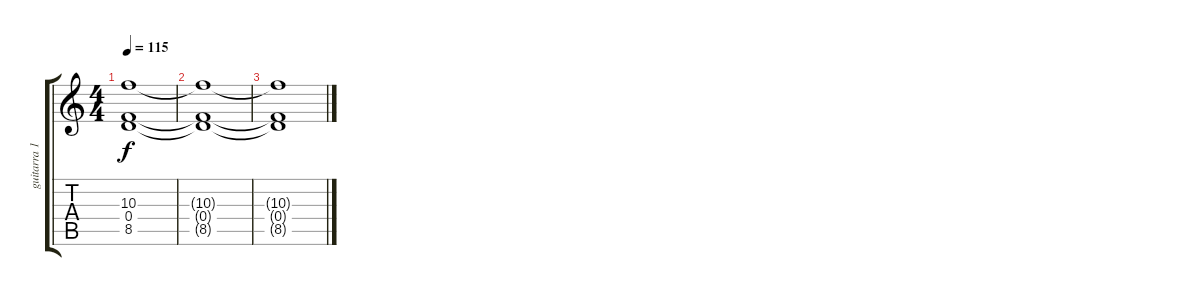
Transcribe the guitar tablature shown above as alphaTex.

\track ("guitarra 1" "guitarra 1") {instrument distortionguitar}
\staff {score tabs}
\tuning (E4 B3 G3 D3 A2 E2) {hide}
\ts (4 4)
\tempo 115
\clef g2
\ks c
(10.3{t} 0.4{t} 8.5{t}).1{dy f} |
(10.3{t} 0.4{t} 8.5{t}).1 |
(10.3{t} 0.4{t} 8.5{t}).1
